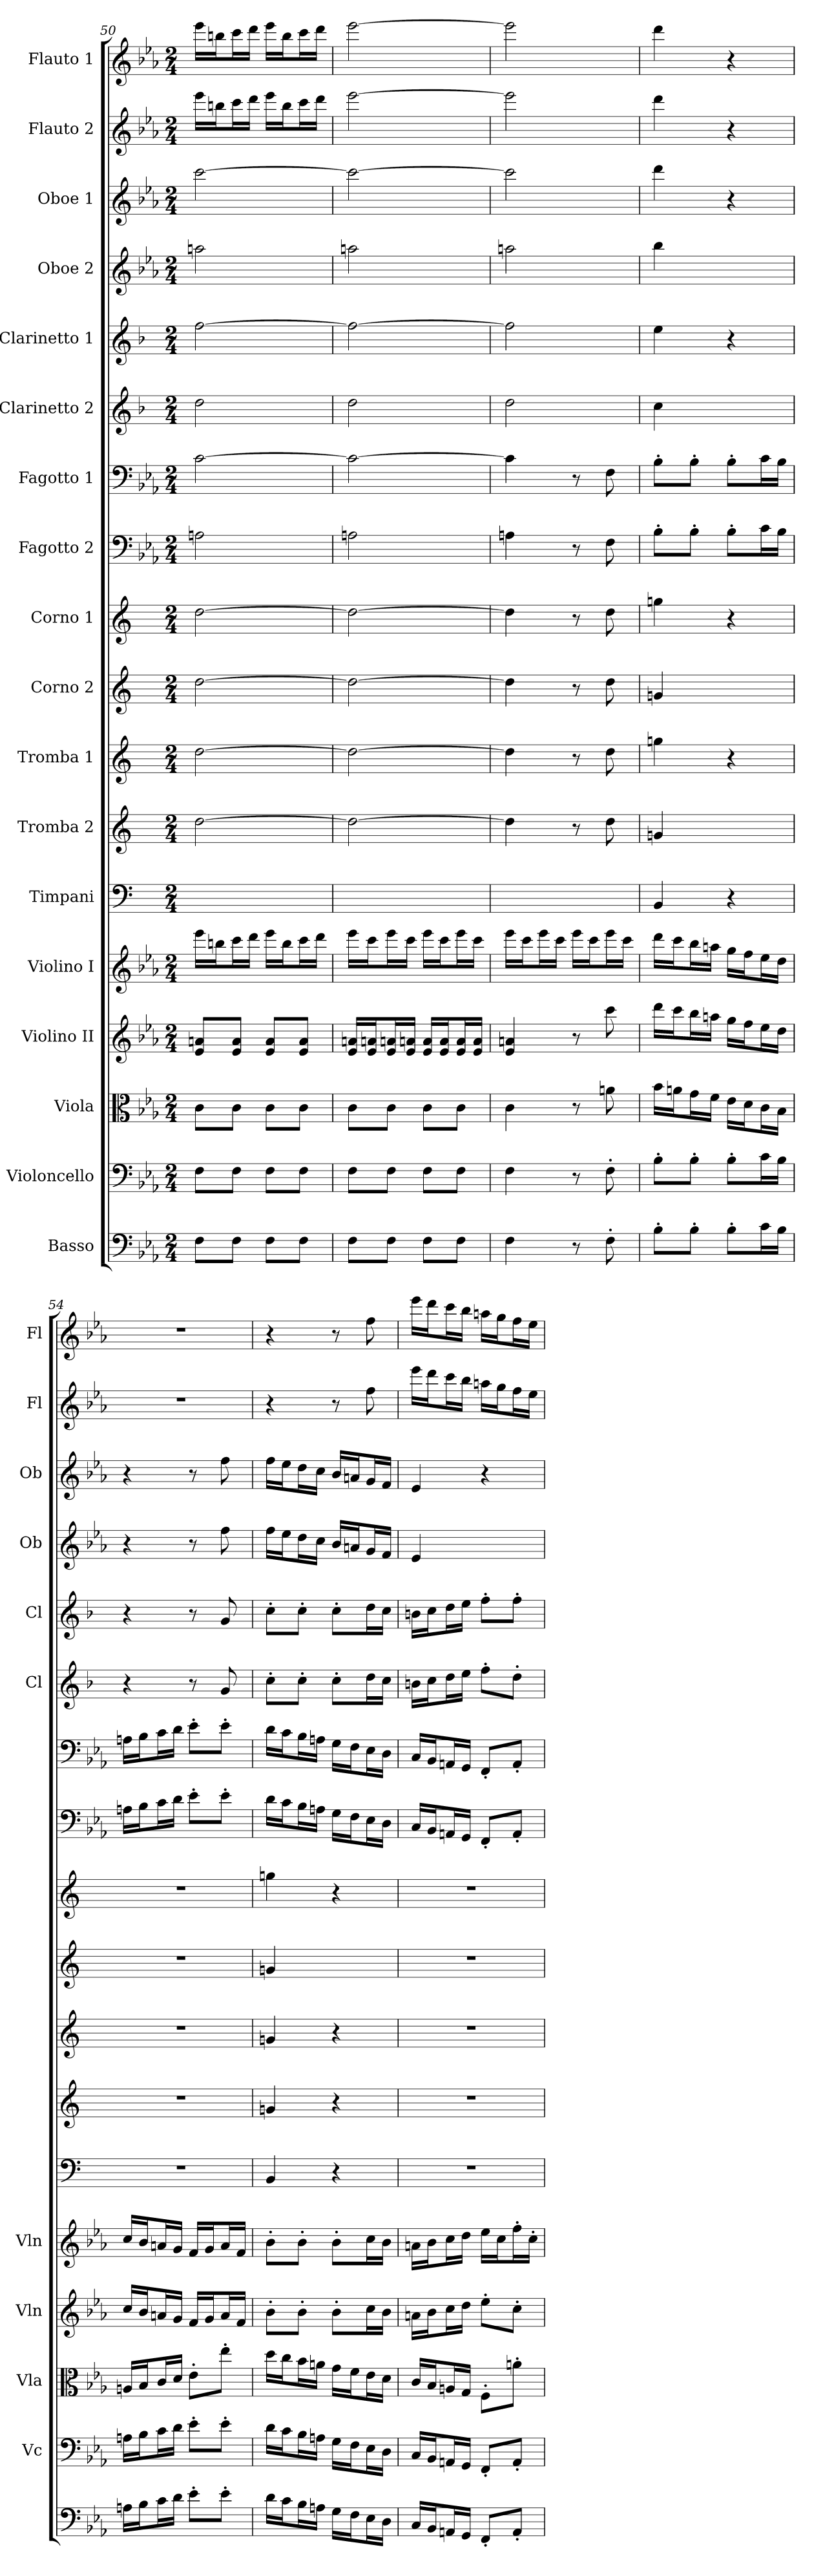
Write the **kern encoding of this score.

**kern	**kern	**kern	**kern	**kern	**kern	**kern	**kern	**kern	**kern	**kern	**kern	**kern	**kern	**kern	**kern	**kern	**kern
*part18	*part17	*part16	*part15	*part14	*part13	*part12	*part11	*part10	*part9	*part8	*part7	*part6	*part5	*part4	*part3	*part2	*part1
*staff18	*staff17	*staff16	*staff15	*staff14	*staff13	*staff12	*staff11	*staff10	*staff9	*staff8	*staff7	*staff6	*staff5	*staff4	*staff3	*staff2	*staff1
*I"Basso	*I"Violoncello	*I"Viola	*I"Violino II	*I"Violino I	*I"Timpani	*I"Tromba 2	*I"Tromba 1	*I"Corno 2	*I"Corno 1	*I"Fagotto 2	*I"Fagotto 1	*I"Clarinetto 2	*I"Clarinetto 1	*I"Oboe 2	*I"Oboe 1	*I"Flauto 2	*I"Flauto 1
*	*I'Vc	*I'Vla	*I'Vln	*I'Vln	*	*	*	*	*	*	*	*I'Cl	*I'Cl	*I'Ob	*I'Ob	*I'Fl	*I'Fl
*clefF4	*clefF4	*clefC3	*clefG2	*clefG2	*clefF4	*clefG2	*clefG2	*clefG2	*clefG2	*clefF4	*clefF4	*clefG2	*clefG2	*clefG2	*clefG2	*clefG2	*clefG2
*ITrd7c12	*	*	*	*	*	*ITrd-2c-3	*ITrd-2c-3	*ITrd5c9	*ITrd5c9	*	*	*ITrd1c2	*ITrd1c2	*	*	*	*
*k[b-e-a-]	*k[b-e-a-]	*k[b-e-a-]	*k[b-e-a-]	*k[b-e-a-]	*	*	*	*	*	*k[b-e-a-]	*k[b-e-a-]	*k[b-e-a-]	*k[b-e-a-]	*k[b-e-a-]	*k[b-e-a-]	*k[b-e-a-]	*k[b-e-a-]
*M2/4	*M2/4	*M2/4	*M2/4	*M2/4	*M2/4	*M2/4	*M2/4	*M2/4	*M2/4	*M2/4	*M2/4	*M2/4	*M2/4	*M2/4	*M2/4	*M2/4	*M2/4
=50	=50	=50	=50	=50	=50	=50	=50	=50	=50	=50	=50	=50	=50	=50	=50	=50	=50
8FF\L	8F\L	8c\L	8e-/ 8an/L	16eee-\LL	2ryy	[2ff	[2ff	[2f	[2f	2An	[2c	2cc	[2ee-	2aan	[2ccc	16eee-\LL	16eee-\LL
.	.	.	.	16bbn\J	.	.	.	.	.	.	.	.	.	.	.	16bbn\J	16bbn\J
8FF\J	8F\J	8c\J	8e-/ 8a/J	16ccc\L	.	.	.	.	.	.	.	.	.	.	.	16ccc\L	16ccc\L
.	.	.	.	16ddd\JJ	.	.	.	.	.	.	.	.	.	.	.	16ddd\JJ	16ddd\JJ
8FF\L	8F\L	8c\L	8e-/ 8a/L	16eee-\LL	.	.	.	.	.	.	.	.	.	.	.	16eee-\LL	16eee-\LL
.	.	.	.	16bb\J	.	.	.	.	.	.	.	.	.	.	.	16bb\J	16bb\J
8FF\J	8F\J	8c\J	8e-/ 8a/J	16ccc\L	.	.	.	.	.	.	.	.	.	.	.	16ccc\L	16ccc\L
.	.	.	.	16ddd\JJ	.	.	.	.	.	.	.	.	.	.	.	16ddd\JJ	16ddd\JJ
=51	=51	=51	=51	=51	=51	=51	=51	=51	=51	=51	=51	=51	=51	=51	=51	=51	=51
8FF\L	8F\L	8c\L	16e-/ 16an/LL	16eee-\LL	2ryy	2ff_	2ff_	2f_	2f_	2An	2c_	2cc	2ee-_	2aan	2ccc_	[2eee-	[2eee-
.	.	.	16e-/ 16an/J	16ccc\J	.	.	.	.	.	.	.	.	.	.	.	.	.
8FF\J	8F\J	8c\J	16e-/ 16an/L	16eee-\L	.	.	.	.	.	.	.	.	.	.	.	.	.
.	.	.	16e-/ 16an/JJ	16ccc\JJ	.	.	.	.	.	.	.	.	.	.	.	.	.
8FF\L	8F\L	8c\L	16e-/ 16a/LL	16eee-\LL	.	.	.	.	.	.	.	.	.	.	.	.	.
.	.	.	16e-/ 16a/J	16ccc\J	.	.	.	.	.	.	.	.	.	.	.	.	.
8FF\J	8F\J	8c\J	16e-/ 16a/L	16eee-\L	.	.	.	.	.	.	.	.	.	.	.	.	.
.	.	.	16e-/ 16a/JJ	16ccc\JJ	.	.	.	.	.	.	.	.	.	.	.	.	.
=52	=52	=52	=52	=52	=52	=52	=52	=52	=52	=52	=52	=52	=52	=52	=52	=52	=52
4FF	4F	4c	4e- 4an	16eee-\LL	2ryy	4ff]	4ff]	4f]	4f]	4An	4c]	2cc	2ee-]	2aan	2ccc]	2eee-]	2eee-]
.	.	.	.	16ccc\J	.	.	.	.	.	.	.	.	.	.	.	.	.
.	.	.	.	16eee-\L	.	.	.	.	.	.	.	.	.	.	.	.	.
.	.	.	.	16ccc\JJ	.	.	.	.	.	.	.	.	.	.	.	.	.
8r	8r	8r	8r	16eee-\LL	.	8r	8r	8r	8r	8r	8r	.	.	.	.	.	.
.	.	.	.	16ccc\J	.	.	.	.	.	.	.	.	.	.	.	.	.
8FF'	8F'	8an	8ccc	16eee-\L	.	8ff	8ff	8f	8f	8F	8F	.	.	.	.	.	.
.	.	.	.	16ccc\JJ	.	.	.	.	.	.	.	.	.	.	.	.	.
=53	=53	=53	=53	=53	=53	=53	=53	=53	=53	=53	=53	=53	=53	=53	=53	=53	=53
8BB-'\L	8B-'\L	16b-\LL	16ddd\LL	16ddd\LL	4BB	4b-X	4bb-X	4B-X	4b-X	8B-'\L	8B-'\L	4b-	4dd	4bb-	4ddd	4ddd	4ddd
.	.	16an\J	16ccc\J	16ccc\J	.	.	.	.	.	.	.	.	.	.	.	.	.
8BB-'\J	8B-'\J	16g\L	16bb-\L	16bb-\L	.	.	.	.	.	8B-'\J	8B-'\J	.	.	.	.	.	.
.	.	16f\JJ	16aan\JJ	16aan\JJ	.	.	.	.	.	.	.	.	.	.	.	.	.
8BB-'\L	8B-'\L	16e-\LL	16gg\LL	16gg\LL	4r	4ryy	4r	4ryy	4r	8B-'\L	8B-'\L	4ryy	4r	4ryy	4r	4r	4r
.	.	16d\J	16ff\J	16ff\J	.	.	.	.	.	.	.	.	.	.	.	.	.
16C\L	16c\L	16c\L	16ee-\L	16ee-\L	.	.	.	.	.	16c\L	16c\L	.	.	.	.	.	.
16BB-\JJ	16B-\JJ	16B-\JJ	16dd\JJ	16dd\JJ	.	.	.	.	.	16B-\JJ	16B-\JJ	.	.	.	.	.	.
=54	=54	=54	=54	=54	=54	=54	=54	=54	=54	=54	=54	=54	=54	=54	=54	=54	=54
16AAn\LL	16An\LL	16An/LL	16cc/LL	16cc/LL	2r	2r	2r	2r	2r	16An\LL	16An\LL	4r	4r	4r	4r	2r	2r
16BB-\J	16B-\J	16B-/J	16b-/J	16b-/J	.	.	.	.	.	16B-\J	16B-\J	.	.	.	.	.	.
16C\L	16c\L	16c/L	16an/L	16an/L	.	.	.	.	.	16c\L	16c\L	.	.	.	.	.	.
16D\JJ	16d\JJ	16d/JJ	16g/JJ	16g/JJ	.	.	.	.	.	16d\JJ	16d\JJ	.	.	.	.	.	.
8E-'\L	8e-'\L	8e-'\L	16f/LL	16f/LL	.	.	.	.	.	8e-'\L	8e-'\L	8r	8r	8r	8r	.	.
.	.	.	16g/J	16g/J	.	.	.	.	.	.	.	.	.	.	.	.	.
8E-'\J	8e-'\J	8ee-'\J	16a/L	16a/L	.	.	.	.	.	8e-'\J	8e-'\J	8f	8f	8ff	8ff	.	.
.	.	.	16f/JJ	16f/JJ	.	.	.	.	.	.	.	.	.	.	.	.	.
=55	=55	=55	=55	=55	=55	=55	=55	=55	=55	=55	=55	=55	=55	=55	=55	=55	=55
16D\LL	16d\LL	16dd\LL	8b-'\L	8b-'\L	4BB	4b-X	4b-X	4B-X	4b-X	16d\LL	16d\LL	8b-'\L	8b-'\L	16ff\LL	16ff\LL	4r	4r
16C\J	16c\J	16cc\J	.	.	.	.	.	.	.	16c\J	16c\J	.	.	16ee-\J	16ee-\J	.	.
16BB-\L	16B-\L	16b-\L	8b-'\J	8b-'\J	.	.	.	.	.	16B-\L	16B-\L	8b-'\J	8b-'\J	16dd\L	16dd\L	.	.
16AAn\JJ	16An\JJ	16an\JJ	.	.	.	.	.	.	.	16An\JJ	16An\JJ	.	.	16cc\JJ	16cc\JJ	.	.
16GG\LL	16G\LL	16g\LL	8b-'\L	8b-'\L	4r	4r	4r	4ryy	4r	16G\LL	16G\LL	8b-'\L	8b-'\L	16b-/LL	16b-/LL	8r	8r
16FF\J	16F\J	16f\J	.	.	.	.	.	.	.	16F\J	16F\J	.	.	16an/J	16an/J	.	.
16EE-\L	16E-\L	16e-\L	16cc\L	16cc\L	.	.	.	.	.	16E-\L	16E-\L	16cc\L	16cc\L	16g/L	16g/L	8ff	8ff
16DD\JJ	16D\JJ	16d\JJ	16b-\JJ	16b-\JJ	.	.	.	.	.	16D\JJ	16D\JJ	16b-\JJ	16b-\JJ	16f/JJ	16f/JJ	.	.
=56	=56	=56	=56	=56	=56	=56	=56	=56	=56	=56	=56	=56	=56	=56	=56	=56	=56
16CC/LL	16C/LL	16c/LL	16an\LL	16an\LL	2r	2r	2r	2r	2r	16C/LL	16C/LL	16an\LL	16an\LL	4e-	4e-	16eee-\LL	16eee-\LL
16BBB-/J	16BB-/J	16B-/J	16b-\J	16b-\J	.	.	.	.	.	16BB-/J	16BB-/J	16b-\J	16b-\J	.	.	16ddd\J	16ddd\J
16AAAn/L	16AAn/L	16An/L	16cc\L	16cc\L	.	.	.	.	.	16AAn/L	16AAn/L	16cc\L	16cc\L	.	.	16ccc\L	16ccc\L
16GGG/JJ	16GG/JJ	16G/JJ	16dd\JJ	16dd\JJ	.	.	.	.	.	16GG/JJ	16GG/JJ	16dd\JJ	16dd\JJ	.	.	16bb-\JJ	16bb-\JJ
8FFF'/L	8FF'/L	8F'\L	8ee-'\L	16ee-\LL	.	.	.	.	.	8FF'/L	8FF'/L	8ee-'\L	8ee-'\L	4ryy	4r	16aan\LL	16aan\LL
.	.	.	.	16cc\J	.	.	.	.	.	.	.	.	.	.	.	16gg\J	16gg\J
8AAA'/J	8AA'/J	8an'\J	8cc'\J	16ff'\L	.	.	.	.	.	8AA'/J	8AA'/J	8cc'\J	8ee-'\J	.	.	16ff\L	16ff\L
.	.	.	.	16cc'\JJ	.	.	.	.	.	.	.	.	.	.	.	16ee-\JJ	16ee-\JJ
=	=	=	=	=	=	=	=	=	=	=	=	=	=	=	=	=	=
*-	*-	*-	*-	*-	*-	*-	*-	*-	*-	*-	*-	*-	*-	*-	*-	*-	*-
